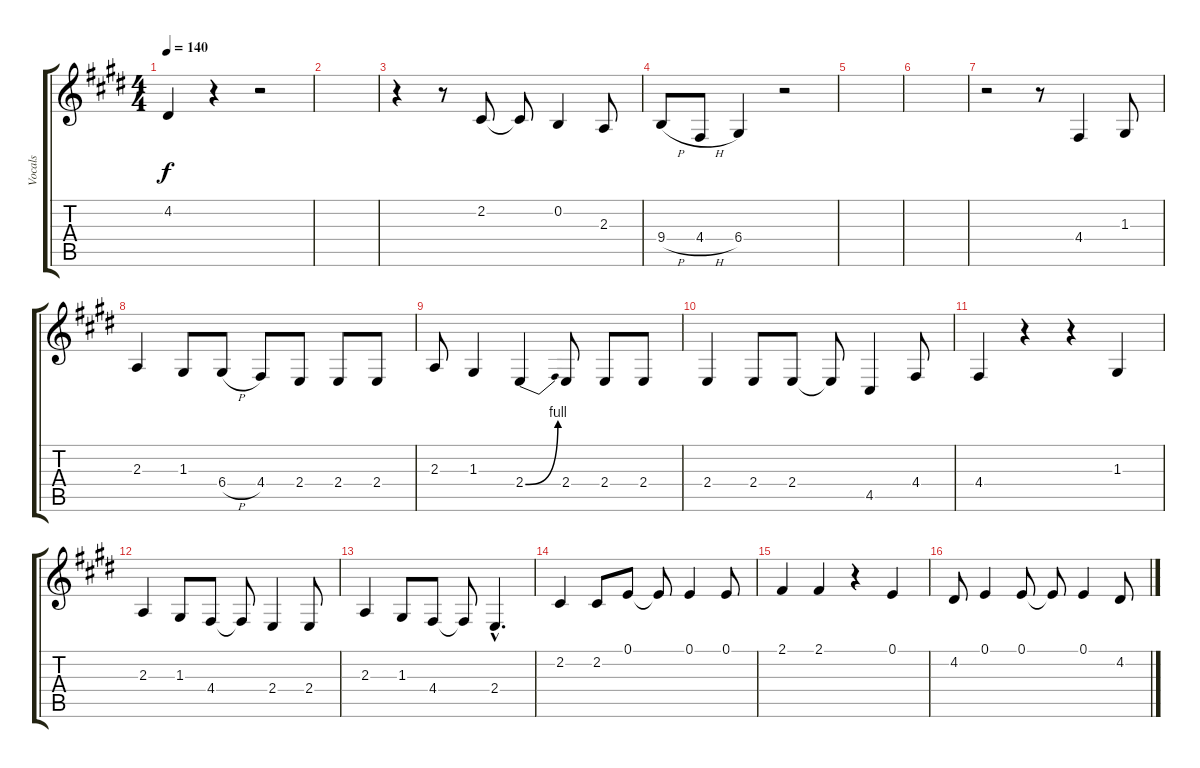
\track ("Vocals" "Vocals") {instrument lead2sawtooth}
\staff {score tabs}
\tuning (E4 B3 G3 D3 A2 E2) {hide}
\ts (4 4)
\tempo 140
\clef g2
\ks e
4.2{t}.4{dy f} r.4 r.2 |
|
r.4 r.8 2.2.8 2.2{t}.8 0.2.4 2.3.8 |
9.4{h}.8 4.4{h}.8 6.4.4 r.2 |
|
|
r.2 r.8 4.4.4 1.3.8 |
2.3.4 1.3.8 6.4{h}.8 4.4.8 2.4.8 2.4.8 2.4.8 |
2.3.8 1.3.4 2.4{be (bend 0 0 60 4)}.4 2.4.8 2.4.8 2.4.8 |
2.4.4 2.4.8 2.4.8 2.4{t}.8 4.5.4 4.4.8 |
4.4.4 r.4 r.4 1.3.4 |
2.3.4 1.3.8 4.4.8 4.4{t}.8 2.4.4 2.4.8 |
2.3.4 1.3.8 4.4.8 4.4{t}.8 2.4{hac}.4{d} |
2.2.4 2.2.8 0.1.8 0.1{t}.8 0.1.4 0.1.8 |
2.1.4 2.1.4 r.4 0.1.4 |
4.2.8 0.1.4 0.1.8 0.1{t}.8 0.1.4 4.2.8
